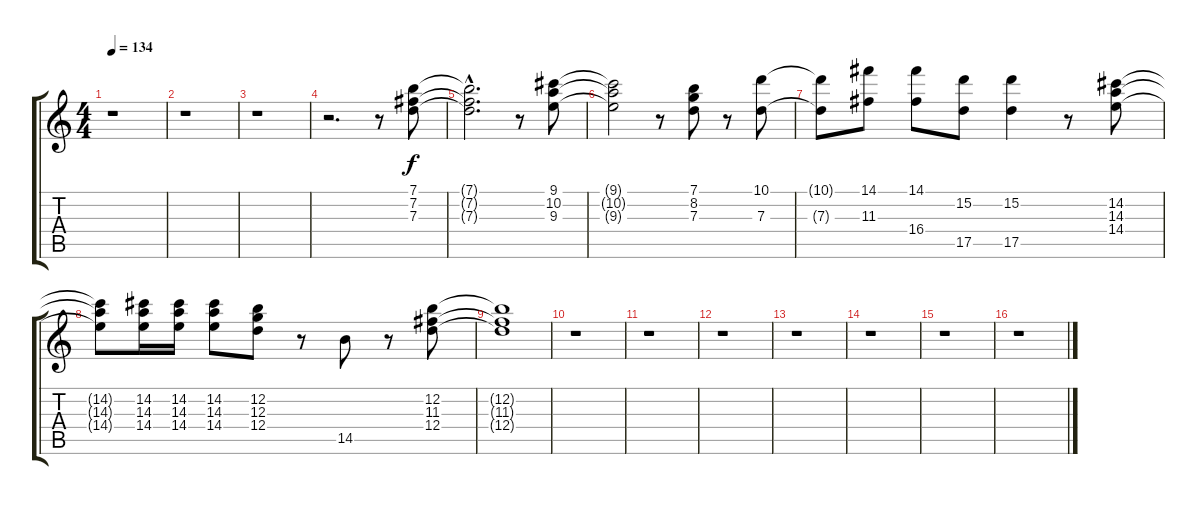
\track "" {instrument electricguitarclean}
\staff {score tabs}
\tuning (E4 B3 G3 D3 A2 E2) {hide}
\ts (4 4)
\tempo 134
\clef g2
\ks c
r.1{dy f} |
r.1 |
r.1 |
r.2{d} r.8 (7.1 7.2 7.3).8 |
(7.1{hac t} 7.2{hac t} 7.3{hac t}).2{d} r.8 (9.1 10.2 9.3).8 |
(9.1{t} 10.2{t} 9.3{t}).2 r.8 (7.1 8.2 7.3).8 r.8 (10.1 7.3).8 |
(10.1{t} 7.3{t}).8 (14.1 11.3).8 (14.1 16.4).8 (15.2 17.5).8 (15.2 17.5).4 r.8 (14.2 14.3 14.4).8 |
(14.2{t} 14.3{t} 14.4{t}).8 (14.2 14.3 14.4).16 (14.2 14.3 14.4).16 (14.2 14.3 14.4).8 (12.2 12.3 12.4).8 r.8 14.5.8 r.8 (12.2 11.3 12.4).8 |
(12.2{t} 11.3{t} 12.4{t}).1 |
r.1 |
r.1 |
r.1 |
r.1 |
r.1 |
r.1 |
r.1
